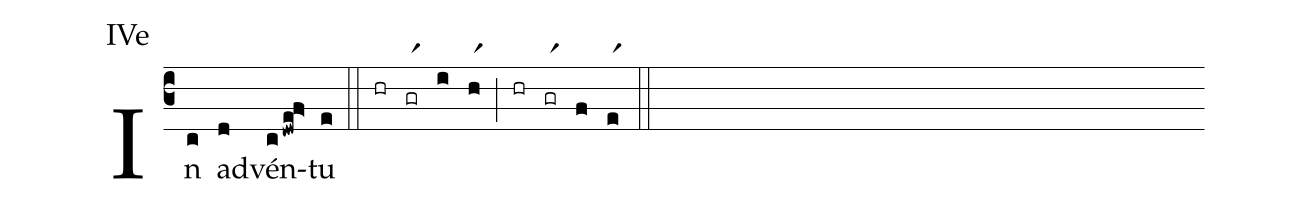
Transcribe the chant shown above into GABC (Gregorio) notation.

annotation: IVe;
%%
(c3)In(c) ad(d)vén(cdwe!f>)tu(e) (::) (hr)(grr1)(i)(hr1)(;)(hr)(grr1)(f)(er1)(::)
